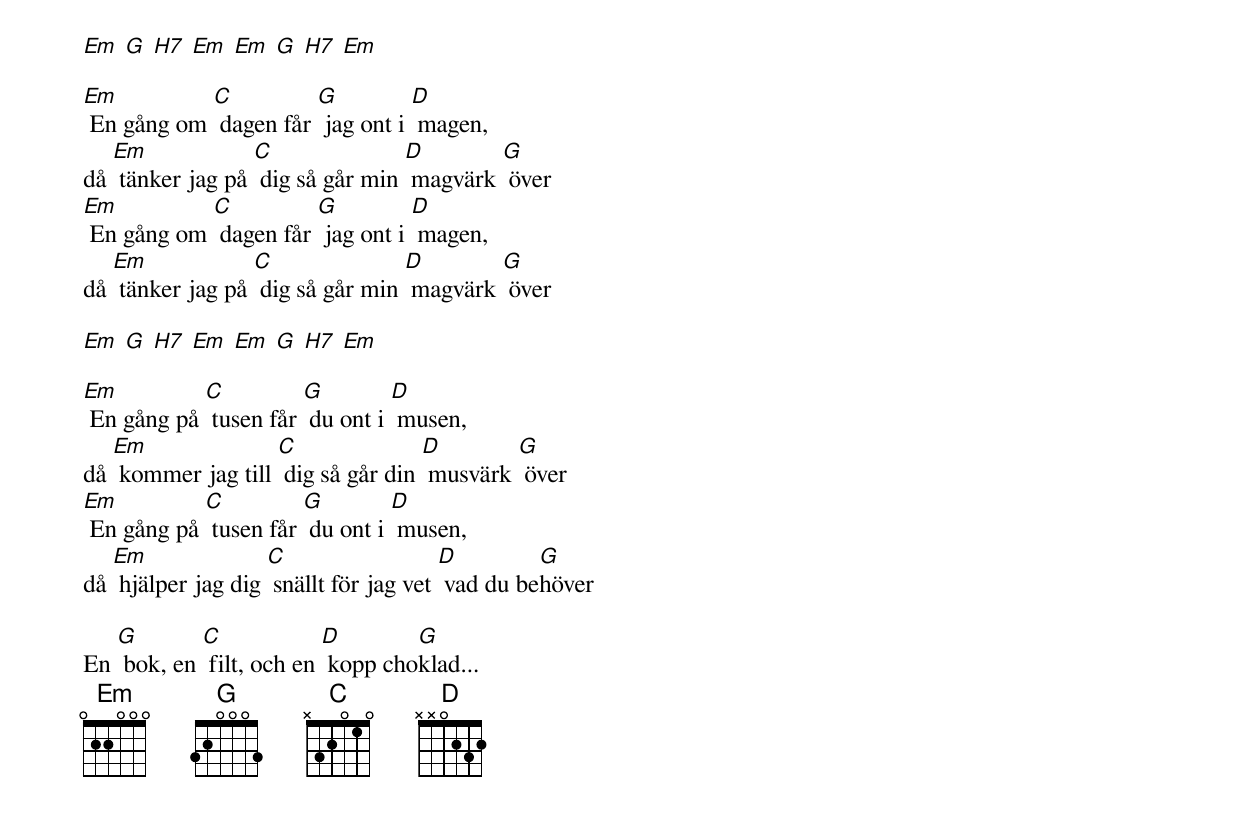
[Em] [G] [H7] [Em] [Em] [G] [H7] [Em]

[Em] En gång om [C] dagen får [G] jag ont i [D] magen,
då [Em] tänker jag på [C] dig så går min [D] magvärk [G] över
[Em] En gång om [C] dagen får [G] jag ont i [D] magen,
då [Em] tänker jag på [C] dig så går min [D] magvärk [G] över

[Em] [G] [H7] [Em] [Em] [G] [H7] [Em]

[Em] En gång på [C] tusen får [G] du ont i [D] musen,
då [Em] kommer jag till [C] dig så går din [D] musvärk [G] över
[Em] En gång på [C] tusen får [G] du ont i [D] musen,
då [Em] hjälper jag dig [C] snällt för jag vet [D] vad du be[G]höver

En [G] bok, en [C] filt, och en [D] kopp cho[G]klad...
